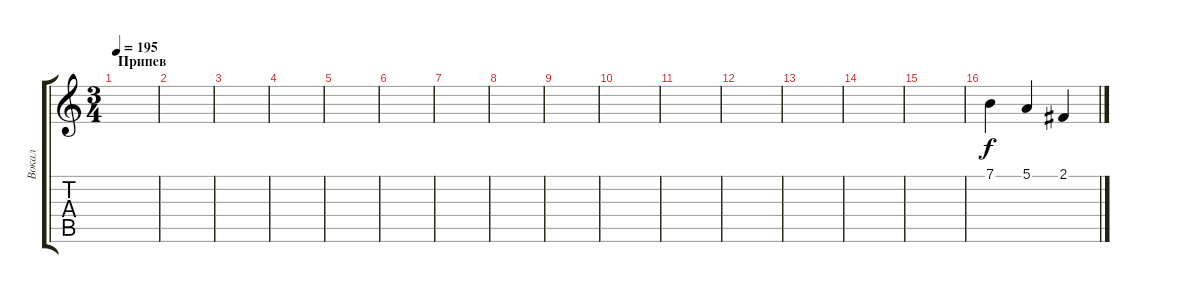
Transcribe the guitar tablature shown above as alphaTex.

\track ("Вокал" "Вокал") {instrument stringensemble1}
\staff {score tabs}
\tuning (E4 B3 G3 D3 A2 E2) {hide}
\ts (3 4)
\section ("" "Припев")
\tempo 195
\clef g2
\ks c
|
|
|
|
|
|
|
|
|
|
|
|
|
|
|
7.1.4{dy f} 5.1.4 2.1.4
